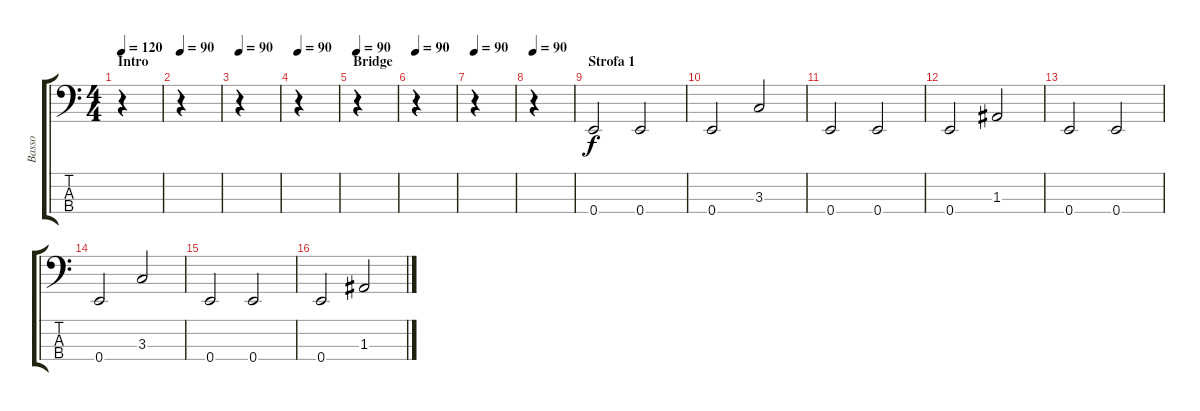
\track ("Basso" "Basso") {instrument electricbassfinger}
\staff {score tabs}
\tuning (G2 D2 A1 E1) {hide}
\ts (4 4)
\section ("" "Intro")
\tempo 120
\tempo 90
\tempo 120
\clef f4
\ks c
r.4{dy f instrument electricbassfinger} |
\tempo 90
r.4 |
\tempo 90
r.4 |
\tempo 90
r.4 |
\section ("" "Bridge")
\tempo 90
r.4 |
\tempo 90
r.4 |
\tempo 90
r.4 |
\tempo 90
r.4 |
\section ("" "Strofa 1")
0.4.2 0.4.2 |
0.4.2 3.3.2 |
0.4.2 0.4.2 |
0.4.2 1.3.2 |
0.4.2 0.4.2 |
0.4.2 3.3.2 |
0.4.2 0.4.2 |
0.4.2 1.3.2
